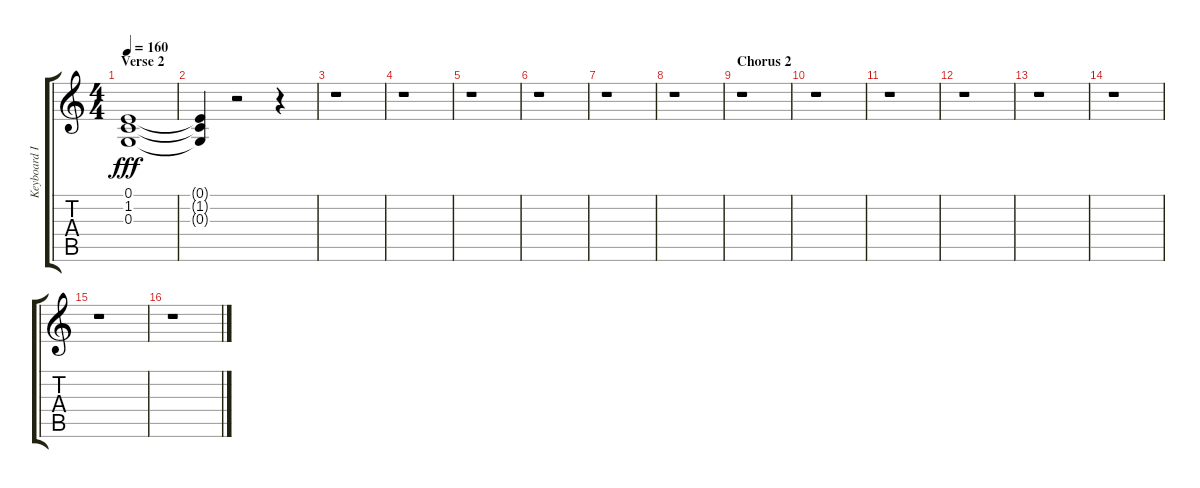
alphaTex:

\track ("Keyboard Interludes" "Keyboard I") {instrument seashore}
\staff {score tabs}
\tuning (E4 B3 G3 D3 A2 E2) {hide}
\ts (4 4)
\section ("" "Verse 2")
\tempo 160
\clef g2
\ks c
(0.1 1.2 0.3).1{dy fff} |
(0.1{t} 1.2{t} 0.3{t}).4 r.2 r.4 |
r.1 |
r.1 |
r.1 |
r.1 |
r.1 |
r.1 |
\section ("" "Chorus 2")
r.1 |
r.1 |
r.1 |
r.1 |
r.1 |
r.1 |
r.1 |
r.1
